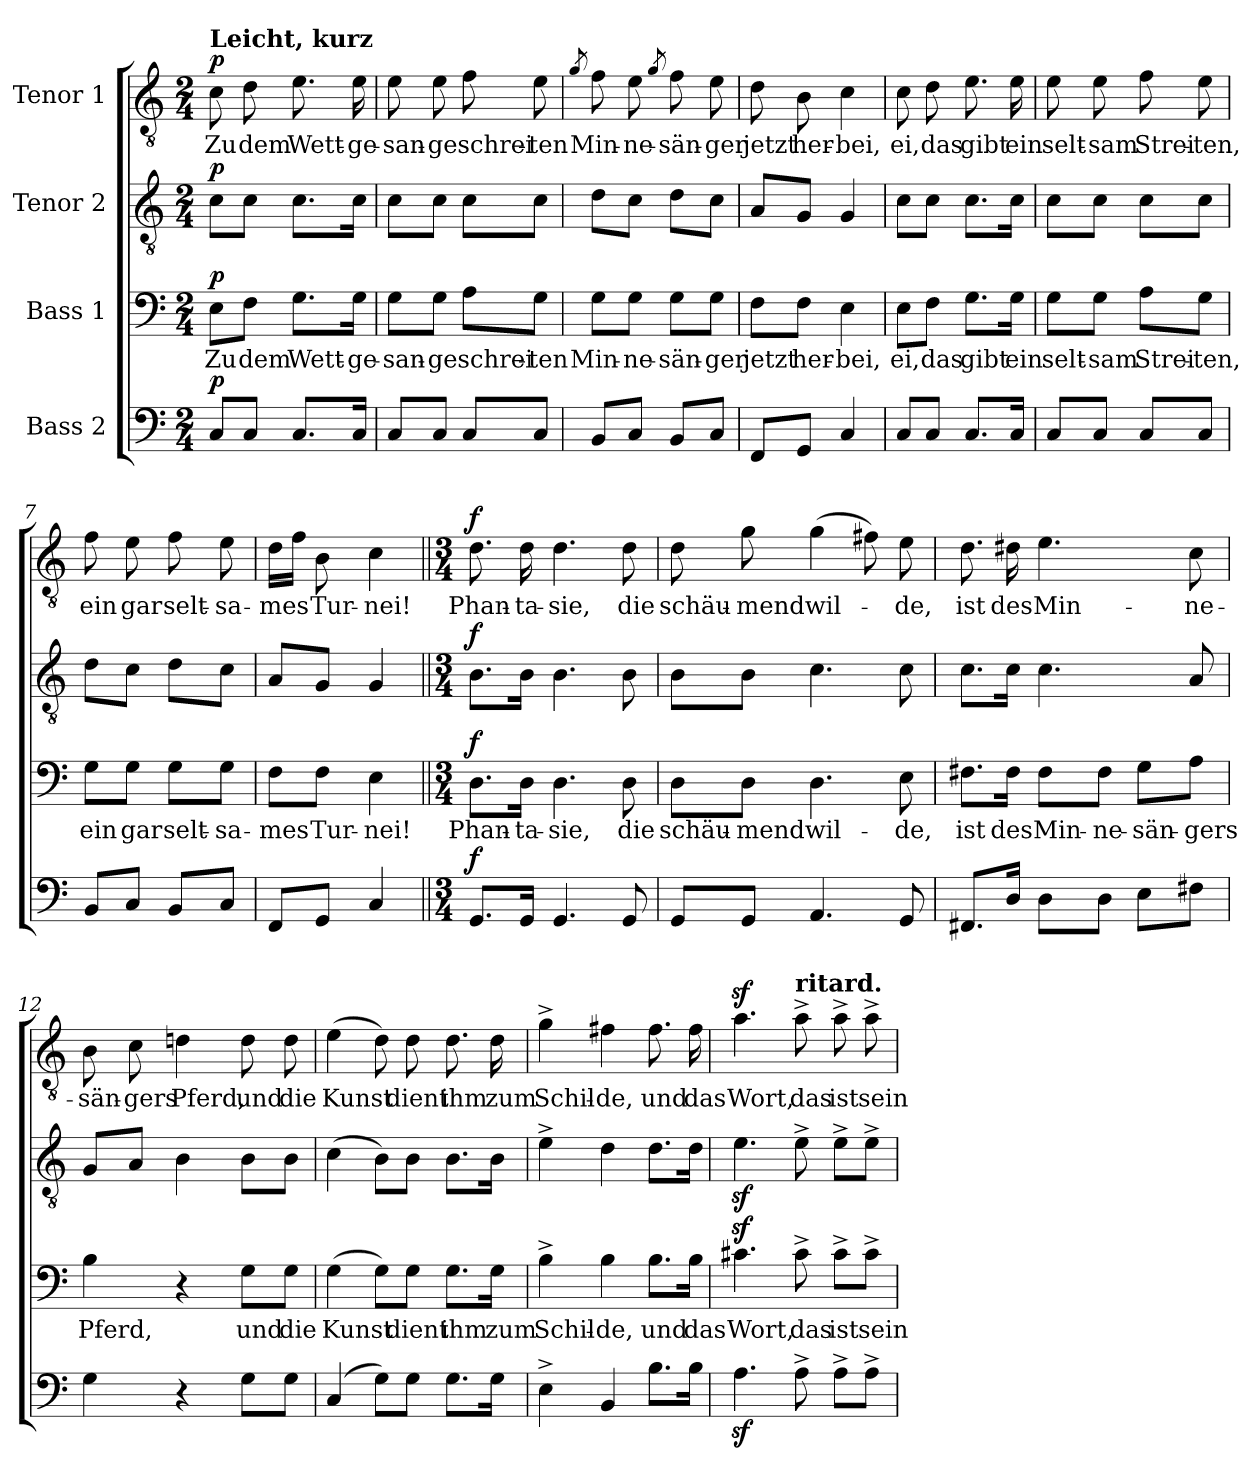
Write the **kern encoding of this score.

**kern	**dynam	**kern	**text	**dynam	**kern	**dynam	**kern	**text	**dynam
*part4	*part4	*part3	*part3	*part3	*part2	*part2	*part1	*part1	*part1
*staff4	*staff4	*staff3	*staff3	*staff3	*staff2	*staff2	*staff1	*staff1	*staff1
*I"Bass 2	*	*I"Bass 1	*	*	*I"Tenor 2	*	*I"Tenor 1	*	*
*clefF4	*	*clefF4	*	*	*clefGv2	*	*clefGv2	*	*
*k[]	*	*k[]	*	*	*k[]	*	*k[]	*	*
*M2/4	*	*M2/4	*	*	*M2/4	*	*M2/4	*	*
=1	=1	=1	=1	=1	=1	=1	=1	=1	=1
!	!	!	!	!	!	!	!LO:TX:a:B:t=Leicht, kurz	!	!
!	!LO:DY:a	!	!	!LO:DY:a	!	!LO:DY:a	!	!	!LO:DY:a
8C/L	p	8E\L	Zu	p	8c\L	p	8c\	Zu	p
8C/J	.	8F\J	dem	.	8c\J	.	8d\	dem	.
8.C/L	.	8.G\L	Wett-	.	8.c\L	.	8.e\	Wett-	.
16C/Jk	.	16G\Jk	-ge-	.	16c\Jk	.	16e\	-ge-	.
=2	=2	=2	=2	=2	=2	=2	=2	=2	=2
8C/L	.	8G\L	-san-	.	8c\L	.	8e\	-san-	.
8C/J	.	8G\J	-ge	.	8c\J	.	8e\	-ge	.
8C/L	.	8A\L	schrei-	.	8c\L	.	8f\	schrei-	.
8C/J	.	8G\J	-ten	.	8c\J	.	8e\	-ten	.
=3	=3	=3	=3	=3	=3	=3	=3	=3	=3
.	.	.	.	.	.	.	8qg/	.	.
8BB/L	.	8G\L	Min-	.	8d\L	.	8f\	Min-	.
8C/J	.	8G\J	-ne-	.	8c\J	.	8e\	-ne-	.
.	.	.	.	.	.	.	8qg/	.	.
8BB/L	.	8G\L	-sän-	.	8d\L	.	8f\	-sän-	.
8C/J	.	8G\J	-ger	.	8c\J	.	8e\	-ger	.
=4	=4	=4	=4	=4	=4	=4	=4	=4	=4
8FF/L	.	8F\L	jetzt	.	8A/L	.	8d\	jetzt	.
8GG/J	.	8F\J	her-	.	8G/J	.	8B\	her-	.
4C/	.	4E\	-bei,	.	4G/	.	4c\	-bei,	.
=5	=5	=5	=5	=5	=5	=5	=5	=5	=5
8C/L	.	8E\L	ei,	.	8c\L	.	8c\	ei,	.
8C/J	.	8F\J	das	.	8c\J	.	8d\	das	.
8.C/L	.	8.G\L	gibt	.	8.c\L	.	8.e\	gibt	.
16C/Jk	.	16G\Jk	ein	.	16c\Jk	.	16e\	ein	.
!!LO:LB:g=z
=6	=6	=6	=6	=6	=6	=6	=6	=6	=6
8C/L	.	8G\L	selt-	.	8c\L	.	8e\	selt-	.
8C/J	.	8G\J	-sam	.	8c\J	.	8e\	-sam	.
8C/L	.	8A\L	Strei-	.	8c\L	.	8f\	Strei-	.
8C/J	.	8G\J	-ten,	.	8c\J	.	8e\	-ten,	.
=7	=7	=7	=7	=7	=7	=7	=7	=7	=7
8BB/L	.	8G\L	ein	.	8d\L	.	8f\	ein	.
8C/J	.	8G\J	gar	.	8c\J	.	8e\	gar	.
8BB/L	.	8G\L	selt-	.	8d\L	.	8f\	selt-	.
8C/J	.	8G\J	-sa-	.	8c\J	.	8e\	-sa-	.
=8	=8	=8	=8	=8	=8	=8	=8	=8	=8
8FF/L	.	8F\L	-mes	.	8A/L	.	16d\LL	-mes	.
.	.	.	.	.	.	.	16f\JJ	.	.
8GG/J	.	8F\J	Tur-	.	8G/J	.	8B\	Tur-	.
4C/	.	4E\	-nei!	.	4G/	.	4c\	-nei!	.
=9||	=9||	=9||	=9||	=9||	=9||	=9||	=9||	=9||	=9||
*M3/4	*	*M3/4	*	*	*M3/4	*	*M3/4	*	*
!	!LO:DY:a	!	!	!LO:DY:a	!	!LO:DY:a	!	!	!LO:DY:a
8.GG/L	f	8.D\L	Phan-	f	8.B\L	f	8.d\	Phan-	f
16GG/Jk	.	16D\Jk	-ta-	.	16B\Jk	.	16d\	-ta-	.
4.GG/	.	4.D\	-sie,	.	4.B\	.	4.d\	-sie,	.
8GG/	.	8D\	die	.	8B\	.	8d\	die	.
!!LO:LB:g=z
=10	=10	=10	=10	=10	=10	=10	=10	=10	=10
8GG/L	.	8D\L	schäu-	.	8B\L	.	8d\	schäu-	.
8GG/J	.	8D\J	-mend	.	8B\J	.	8g\	-mend	.
4.AA/	.	4.D\	wil-	.	4.c\	.	(4g\	wil-	.
.	.	.	.	.	.	.	8f#X\)	.	.
8GG/	.	8E\	-de,	.	8c\	.	8e\	-de,	.
=11	=11	=11	=11	=11	=11	=11	=11	=11	=11
8.FF#X/L	.	8.F#X\L	ist	.	8.c\L	.	8.d\	ist	.
16D/Jk	.	16F#\Jk	des	.	16c\Jk	.	16d#X\	des	.
8D\L	.	8F#\L	Min-	.	4.c\	.	4.e\	Min-	.
8D\J	.	8F#\J	-ne-	.	.	.	.	.	.
8E\L	.	8G\L	-sän-	.	.	.	.	.	.
8F#X\J	.	8A\J	-gers	.	8A/	.	8c\	-ne-	.
=12	=12	=12	=12	=12	=12	=12	=12	=12	=12
4G\	.	4B\	Pferd,	.	8G/L	.	8B\	-sän-	.
.	.	.	.	.	8A/J	.	8c\	-gers	.
4r	.	4r	.	.	4B\	.	4dn\	Pferd,	.
8G\L	.	8G\L	und	.	8B\L	.	8d\	und	.
8G\J	.	8G\J	die	.	8B\J	.	8d\	die	.
!!LO:LB:g=z
=13	=13	=13	=13	=13	=13	=13	=13	=13	=13
(4C/	.	(4G\	Kunst	.	(4c\	.	(4e\	Kunst	.
8G\L)	.	8G\L)	.	.	8B\L)	.	8d\)	.	.
8G\J	.	8G\J	dient	.	8B\J	.	8d\	dient	.
8.G\L	.	8.G\L	ihm	.	8.B\L	.	8.d\	ihm	.
16G\Jk	.	16G\Jk	zum	.	16B\Jk	.	16d\	zum	.
=14	=14	=14	=14	=14	=14	=14	=14	=14	=14
4E^\	.	4B^\	Schil-	.	4e^\	.	4g^\	Schil-	.
4BB/	.	4B\	-de,	.	4d\	.	4f#X\	-de,	.
8.B\L	.	8.B\L	und	.	8.d\L	.	8.f#\	und	.
16B\Jk	.	16B\Jk	das	.	16d\Jk	.	16f#\	das	.
=15	=15	=15	=15	=15	=15	=15	=15	=15	=15
4.Az>\	.	4.c#Xz>\	Wort,	.	4.ez>\	.	4.az>\	Wort,	.
!	!	!	!	!	!	!	!LO:TX:a:B:t=ritard.	!	!
8A^\	.	8c#^\	das	.	8e^\	.	8a^\	das	.
8A^\L	.	8c#^\L	ist	.	8e^\L	.	8a^\	ist	.
8A^\J	.	8c#^\J	sein	.	8e^\J	.	8a^\	sein	.
=	=	=	=	=	=	=	=	=	=
*-	*-	*-	*-	*-	*-	*-	*-	*-	*-
